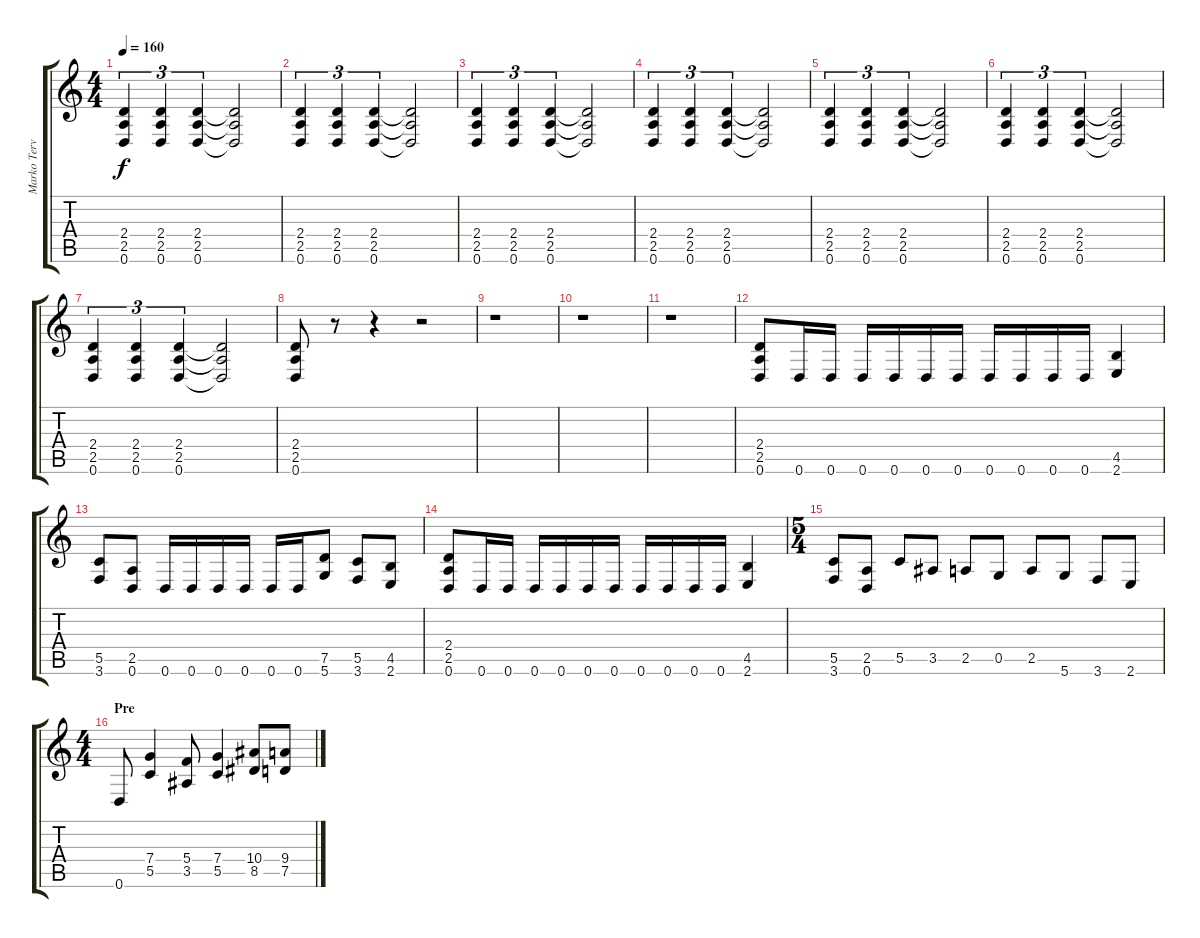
\track ("Marko Tervonen" "Marko Terv") {instrument distortionguitar}
\staff {score tabs}
\tuning (D4 A3 F3 C3 G2 D2) {hide}
\ts (4 4)
\tempo 160
\clef g2
\ks c
(2.4 2.5 0.6).4{tu (3 2) dy f} (2.4 2.5 0.6).4{tu (3 2)} (2.4 2.5 0.6).4{tu (3 2)} (2.4{t} 2.5{t} 0.6{t}).2 |
(2.4 2.5 0.6).4{tu (3 2)} (2.4 2.5 0.6).4{tu (3 2)} (2.4 2.5 0.6).4{tu (3 2)} (2.4{t} 2.5{t} 0.6{t}).2 |
(2.4 2.5 0.6).4{tu (3 2)} (2.4 2.5 0.6).4{tu (3 2)} (2.4 2.5 0.6).4{tu (3 2)} (2.4{t} 2.5{t} 0.6{t}).2 |
(2.4 2.5 0.6).4{tu (3 2)} (2.4 2.5 0.6).4{tu (3 2)} (2.4 2.5 0.6).4{tu (3 2)} (2.4{t} 2.5{t} 0.6{t}).2 |
(2.4 2.5 0.6).4{tu (3 2)} (2.4 2.5 0.6).4{tu (3 2)} (2.4 2.5 0.6).4{tu (3 2)} (2.4{t} 2.5{t} 0.6{t}).2 |
(2.4 2.5 0.6).4{tu (3 2)} (2.4 2.5 0.6).4{tu (3 2)} (2.4 2.5 0.6).4{tu (3 2)} (2.4{t} 2.5{t} 0.6{t}).2 |
(2.4 2.5 0.6).4{tu (3 2)} (2.4 2.5 0.6).4{tu (3 2)} (2.4 2.5 0.6).4{tu (3 2)} (2.4{t} 2.5{t} 0.6{t}).2 |
(2.4 2.5 0.6).8 r.8 r.4 r.2 |
r.1 |
r.1 |
r.1 |
(2.4 2.5 0.6).8 0.6.16 0.6.16 0.6.16 0.6.16 0.6.16 0.6.16 0.6.16 0.6.16 0.6.16 0.6.16 (4.5 2.6).4 |
(5.5 3.6).8 (2.5 0.6).8 0.6.16 0.6.16 0.6.16 0.6.16 0.6.16 0.6.16 (7.5 5.6).8 (5.5 3.6).8 (4.5 2.6).8 |
(2.4 2.5 0.6).8 0.6.16 0.6.16 0.6.16 0.6.16 0.6.16 0.6.16 0.6.16 0.6.16 0.6.16 0.6.16 (4.5 2.6).4 |
\ts (5 4)
(5.5 3.6).8 (2.5 0.6).8 5.5.8 3.5.8 2.5.8 0.5.8 2.5.8 5.6.8 3.6.8 2.6.8 |
\ts (4 4)
\section ("" "Pre")
0.6.8 (7.4 5.5).4 (5.4 3.5).8 (7.4 5.5).4 (10.4 8.5).8 (9.4 7.5).8
